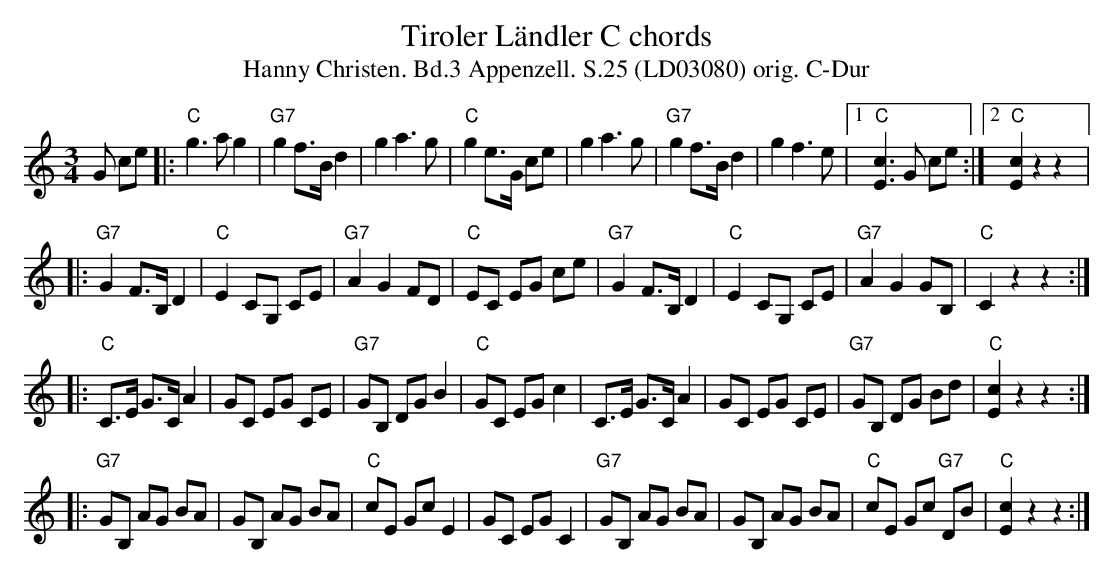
X:1
T:Tiroler Ländler C chords
T:Hanny Christen. Bd.3 Appenzell. S.25 (LD03080) orig. C-Dur
M:3/4
L:1/8
K:C %%MIDI gchordon
G ce |: "C"g3 a g2 | "G7"g2 f>B d2 | g2 a3 g | "C"g2 e>G ce | \
           g2 a3 g | "G7"g2 f>B d2 | g2 f3 e |1 "C"[Ec]3 G ce :|2 "C"[Ec]2 z2 z2 |:
"G7"G2 F>B, D2 | "C"E2 CG, CE | "G7"A2 G2 FD | "C"EC EG ce | \
"G7"G2 F>B, D2 | "C"E2 CG, CE | "G7"A2 G2 GB, | "C"C2 z2 z2 :|
|: "C"C>E G>C A2 | GC EG CE | "G7"GB, DG B2 | "C"GC EG c2 | \
      C>E G>C A2 | GC EG CE | "G7"GB, DG Bd | "C"[Ec]2 z2 z2 :|
|: "G7"GB, AG BA | GB, AG BA | "C"cE Gc E2 | GC EG C2 | \
   "G7"GB, AG BA | GB, AG BA | "C"cE Gc "G7"DB | "C"[Ec]2 z2 z2 :|
